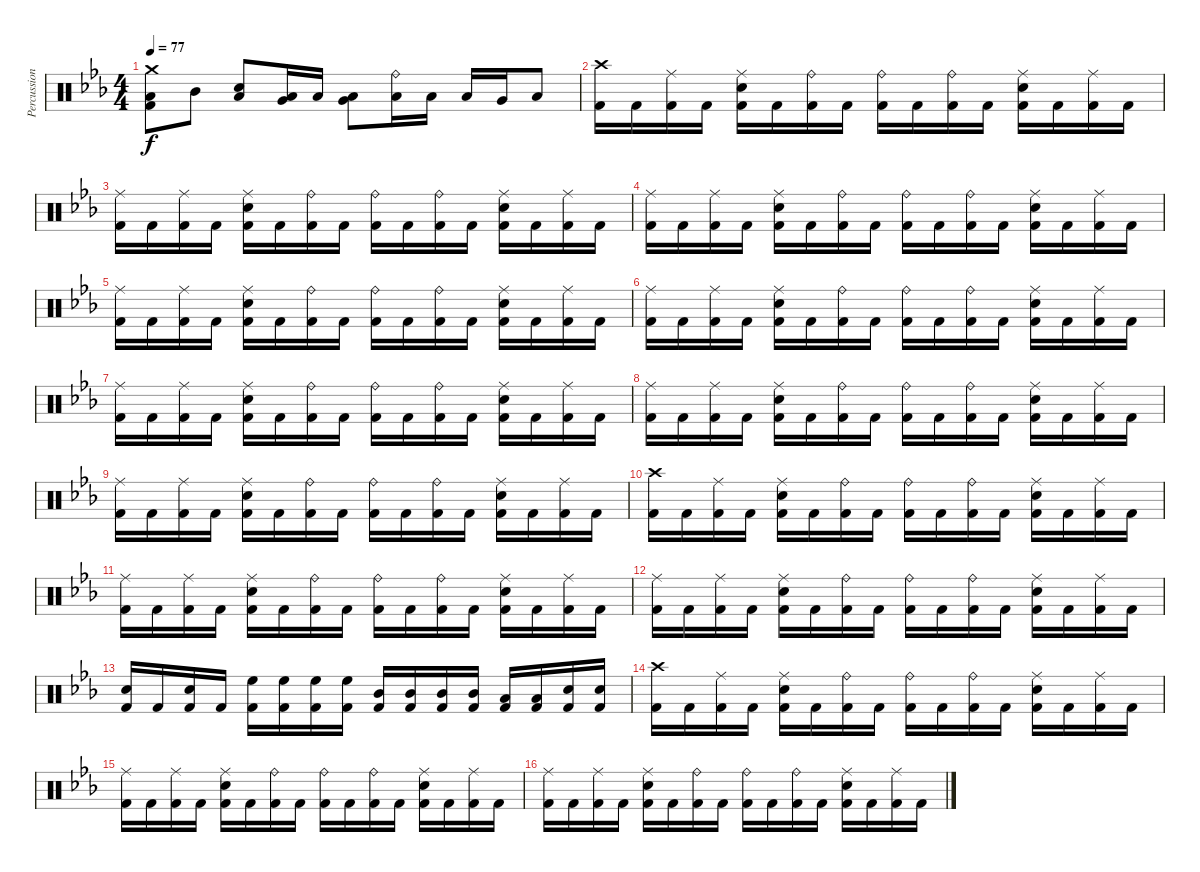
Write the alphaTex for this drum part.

\track ("Percussions" "Percussion") {instrument percussion}
\staff {score}
\articulation defaults
\ts (4 4)
\tempo 77
\clef neutral
\ks cminor
("Crash medium (hit)" "Low Floor Tom (hit)" "Kick (hit) 2").8{dy f} "Mid Tom (hit)".8 ("Electric Snare (hit)" "Low Tom (hit)").8 ("Low Floor Tom (hit)" "Very Low Tom (hit)").16 "Low Tom (hit)".16 ("Low Floor Tom (hit)" "Very Low Tom (hit)").8 ("Ride (bell)" "Low Floor Tom (hit)").16 "Low Floor Tom (hit)".16 "Low Tom (hit)".16 "Very Low Tom (hit)".16 "Low Floor Tom (hit)".8 |
("Crash high (hit)" "Kick (hit) 2").16 "Kick (hit) 2".16 ("Ride (middle)" "Kick (hit) 2").16 "Kick (hit) 2".16 ("Ride (middle)" "Snare (hit) 2" "Kick (hit) 2").16 "Kick (hit) 2".16 ("Ride (bell)" "Kick (hit) 2").16 "Kick (hit) 2".16 ("Ride (bell)" "Kick (hit) 2").16 "Kick (hit) 2".16 ("Ride (bell)" "Kick (hit) 2").16 "Kick (hit) 2".16 ("Ride (middle)" "Snare (hit) 2" "Kick (hit) 2").16 "Kick (hit) 2".16 ("Ride (middle)" "Kick (hit) 2").16 "Kick (hit) 2".16 |
("Ride (middle)" "Kick (hit) 2").16 "Kick (hit) 2".16 ("Ride (middle)" "Kick (hit) 2").16 "Kick (hit) 2".16 ("Ride (middle)" "Snare (hit) 2" "Kick (hit) 2").16 "Kick (hit) 2".16 ("Ride (bell)" "Kick (hit) 2").16 "Kick (hit) 2".16 ("Ride (bell)" "Kick (hit) 2").16 "Kick (hit) 2".16 ("Ride (bell)" "Kick (hit) 2").16 "Kick (hit) 2".16 ("Ride (middle)" "Snare (hit) 2" "Kick (hit) 2").16 "Kick (hit) 2".16 ("Ride (middle)" "Kick (hit) 2").16 "Kick (hit) 2".16 |
("Ride (middle)" "Kick (hit) 2").16 "Kick (hit) 2".16 ("Ride (middle)" "Kick (hit) 2").16 "Kick (hit) 2".16 ("Ride (middle)" "Snare (hit) 2" "Kick (hit) 2").16 "Kick (hit) 2".16 ("Ride (bell)" "Kick (hit) 2").16 "Kick (hit) 2".16 ("Ride (bell)" "Kick (hit) 2").16 "Kick (hit) 2".16 ("Ride (bell)" "Kick (hit) 2").16 "Kick (hit) 2".16 ("Ride (middle)" "Snare (hit) 2" "Kick (hit) 2").16 "Kick (hit) 2".16 ("Ride (middle)" "Kick (hit) 2").16 "Kick (hit) 2".16 |
("Ride (middle)" "Kick (hit) 2").16 "Kick (hit) 2".16 ("Ride (middle)" "Kick (hit) 2").16 "Kick (hit) 2".16 ("Ride (middle)" "Snare (hit) 2" "Kick (hit) 2").16 "Kick (hit) 2".16 ("Ride (bell)" "Kick (hit) 2").16 "Kick (hit) 2".16 ("Ride (bell)" "Kick (hit) 2").16 "Kick (hit) 2".16 ("Ride (bell)" "Kick (hit) 2").16 "Kick (hit) 2".16 ("Ride (middle)" "Snare (hit) 2" "Kick (hit) 2").16 "Kick (hit) 2".16 ("Ride (middle)" "Kick (hit) 2").16 "Kick (hit) 2".16 |
("Ride (middle)" "Kick (hit) 2").16 "Kick (hit) 2".16 ("Ride (middle)" "Kick (hit) 2").16 "Kick (hit) 2".16 ("Ride (middle)" "Snare (hit) 2" "Kick (hit) 2").16 "Kick (hit) 2".16 ("Ride (bell)" "Kick (hit) 2").16 "Kick (hit) 2".16 ("Ride (bell)" "Kick (hit) 2").16 "Kick (hit) 2".16 ("Ride (bell)" "Kick (hit) 2").16 "Kick (hit) 2".16 ("Ride (middle)" "Snare (hit) 2" "Kick (hit) 2").16 "Kick (hit) 2".16 ("Ride (middle)" "Kick (hit) 2").16 "Kick (hit) 2".16 |
("Ride (middle)" "Kick (hit) 2").16 "Kick (hit) 2".16 ("Ride (middle)" "Kick (hit) 2").16 "Kick (hit) 2".16 ("Ride (middle)" "Snare (hit) 2" "Kick (hit) 2").16 "Kick (hit) 2".16 ("Ride (bell)" "Kick (hit) 2").16 "Kick (hit) 2".16 ("Ride (bell)" "Kick (hit) 2").16 "Kick (hit) 2".16 ("Ride (bell)" "Kick (hit) 2").16 "Kick (hit) 2".16 ("Ride (middle)" "Snare (hit) 2" "Kick (hit) 2").16 "Kick (hit) 2".16 ("Ride (middle)" "Kick (hit) 2").16 "Kick (hit) 2".16 |
("Ride (middle)" "Kick (hit) 2").16 "Kick (hit) 2".16 ("Ride (middle)" "Kick (hit) 2").16 "Kick (hit) 2".16 ("Ride (middle)" "Snare (hit) 2" "Kick (hit) 2").16 "Kick (hit) 2".16 ("Ride (bell)" "Kick (hit) 2").16 "Kick (hit) 2".16 ("Ride (bell)" "Kick (hit) 2").16 "Kick (hit) 2".16 ("Ride (bell)" "Kick (hit) 2").16 "Kick (hit) 2".16 ("Ride (middle)" "Snare (hit) 2" "Kick (hit) 2").16 "Kick (hit) 2".16 ("Ride (middle)" "Kick (hit) 2").16 "Kick (hit) 2".16 |
("Ride (middle)" "Kick (hit) 2").16 "Kick (hit) 2".16 ("Ride (middle)" "Kick (hit) 2").16 "Kick (hit) 2".16 ("Ride (middle)" "Snare (hit) 2" "Kick (hit) 2").16 "Kick (hit) 2".16 ("Ride (bell)" "Kick (hit) 2").16 "Kick (hit) 2".16 ("Ride (bell)" "Kick (hit) 2").16 "Kick (hit) 2".16 ("Ride (bell)" "Kick (hit) 2").16 "Kick (hit) 2".16 ("Ride (middle)" "Snare (hit) 2" "Kick (hit) 2").16 "Kick (hit) 2".16 ("Ride (middle)" "Kick (hit) 2").16 "Kick (hit) 2".16 |
("Crash high (hit)" "Kick (hit) 2").16 "Kick (hit) 2".16 ("Ride (middle)" "Kick (hit) 2").16 "Kick (hit) 2".16 ("Ride (middle)" "Snare (hit) 2" "Kick (hit) 2").16 "Kick (hit) 2".16 ("Ride (bell)" "Kick (hit) 2").16 "Kick (hit) 2".16 ("Ride (bell)" "Kick (hit) 2").16 "Kick (hit) 2".16 ("Ride (bell)" "Kick (hit) 2").16 "Kick (hit) 2".16 ("Ride (middle)" "Snare (hit) 2" "Kick (hit) 2").16 "Kick (hit) 2".16 ("Ride (middle)" "Kick (hit) 2").16 "Kick (hit) 2".16 |
("Ride (middle)" "Kick (hit) 2").16 "Kick (hit) 2".16 ("Ride (middle)" "Kick (hit) 2").16 "Kick (hit) 2".16 ("Ride (middle)" "Snare (hit) 2" "Kick (hit) 2").16 "Kick (hit) 2".16 ("Ride (bell)" "Kick (hit) 2").16 "Kick (hit) 2".16 ("Ride (bell)" "Kick (hit) 2").16 "Kick (hit) 2".16 ("Ride (bell)" "Kick (hit) 2").16 "Kick (hit) 2".16 ("Ride (middle)" "Snare (hit) 2" "Kick (hit) 2").16 "Kick (hit) 2".16 ("Ride (middle)" "Kick (hit) 2").16 "Kick (hit) 2".16 |
("Ride (middle)" "Kick (hit) 2").16 "Kick (hit) 2".16 ("Ride (middle)" "Kick (hit) 2").16 "Kick (hit) 2".16 ("Ride (middle)" "Snare (hit) 2" "Kick (hit) 2").16 "Kick (hit) 2".16 ("Ride (bell)" "Kick (hit) 2").16 "Kick (hit) 2".16 ("Ride (bell)" "Kick (hit) 2").16 "Kick (hit) 2".16 ("Ride (bell)" "Kick (hit) 2").16 "Kick (hit) 2".16 ("Ride (middle)" "Snare (hit) 2" "Kick (hit) 2").16 "Kick (hit) 2".16 ("Ride (middle)" "Kick (hit) 2").16 "Kick (hit) 2".16 |
("Snare (hit) 2" "Kick (hit) 2").16 "Kick (hit) 2".16 ("Snare (hit) 2" "Kick (hit) 2").16 "Kick (hit) 2".16 ("High Floor Tom (hit)" "Kick (hit) 2").16 ("High Floor Tom (hit)" "Kick (hit) 2").16 ("High Floor Tom (hit)" "Kick (hit) 2").16 ("High Floor Tom (hit)" "Kick (hit) 2").16 ("Mid Tom (hit)" "Kick (hit) 2").16 ("Mid Tom (hit)" "Kick (hit) 2").16 ("Mid Tom (hit)" "Kick (hit) 2").16 ("Mid Tom (hit)" "Kick (hit) 2").16 ("Low Tom (hit)" "Kick (hit) 2").16 ("Low Tom (hit)" "Kick (hit) 2").16 ("Snare (hit) 2" "Kick (hit) 2").16 ("Snare (hit) 2" "Kick (hit) 2").16 |
("Crash high (hit)" "Kick (hit) 2").16 "Kick (hit) 2".16 ("Ride (middle)" "Kick (hit) 2").16 "Kick (hit) 2".16 ("Ride (middle)" "Snare (hit) 2" "Kick (hit) 2").16 "Kick (hit) 2".16 ("Ride (bell)" "Kick (hit) 2").16 "Kick (hit) 2".16 ("Ride (bell)" "Kick (hit) 2").16 "Kick (hit) 2".16 ("Ride (bell)" "Kick (hit) 2").16 "Kick (hit) 2".16 ("Ride (middle)" "Snare (hit) 2" "Kick (hit) 2").16 "Kick (hit) 2".16 ("Ride (middle)" "Kick (hit) 2").16 "Kick (hit) 2".16 |
("Ride (middle)" "Kick (hit) 2").16 "Kick (hit) 2".16 ("Ride (middle)" "Kick (hit) 2").16 "Kick (hit) 2".16 ("Ride (middle)" "Snare (hit) 2" "Kick (hit) 2").16 "Kick (hit) 2".16 ("Ride (bell)" "Kick (hit) 2").16 "Kick (hit) 2".16 ("Ride (bell)" "Kick (hit) 2").16 "Kick (hit) 2".16 ("Ride (bell)" "Kick (hit) 2").16 "Kick (hit) 2".16 ("Ride (middle)" "Snare (hit) 2" "Kick (hit) 2").16 "Kick (hit) 2".16 ("Ride (middle)" "Kick (hit) 2").16 "Kick (hit) 2".16 |
("Ride (middle)" "Kick (hit) 2").16 "Kick (hit) 2".16 ("Ride (middle)" "Kick (hit) 2").16 "Kick (hit) 2".16 ("Ride (middle)" "Snare (hit) 2" "Kick (hit) 2").16 "Kick (hit) 2".16 ("Ride (bell)" "Kick (hit) 2").16 "Kick (hit) 2".16 ("Ride (bell)" "Kick (hit) 2").16 "Kick (hit) 2".16 ("Ride (bell)" "Kick (hit) 2").16 "Kick (hit) 2".16 ("Ride (middle)" "Snare (hit) 2" "Kick (hit) 2").16 "Kick (hit) 2".16 ("Ride (middle)" "Kick (hit) 2").16 "Kick (hit) 2".16
